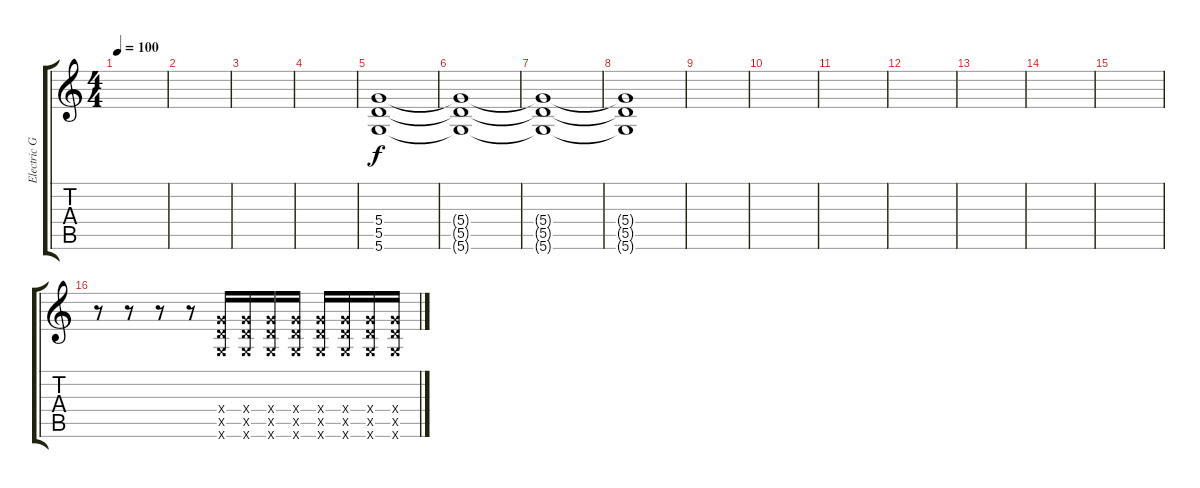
\track ("Electric Guitar 2" "Electric G") {instrument distortionguitar}
\staff {score tabs}
\tuning (E4 B3 G3 D3 A2 D2) {hide}
\ts (4 4)
\tempo 100
\clef g2
\ks c
|
|
|
|
(5.4 5.5 5.6).1 |
(5.4{t} 5.5{t} 5.6{t}).1{dy f} |
(5.4{t} 5.5{t} 5.6{t}).1 |
(5.4{t} 5.5{t} 5.6{t}).1 |
|
|
|
|
|
|
|
r.8 r.8 r.8 r.8 (5.4{x} 5.5{x} 5.6{x}).16 (5.4{x} 5.5{x} 5.6{x}).16 (5.4{x} 5.5{x} 5.6{x}).16 (5.4{x} 5.5{x} 5.6{x}).16 (5.4{x} 5.5{x} 5.6{x}).16 (5.4{x} 5.5{x} 5.6{x}).16 (5.4{x} 5.5{x} 5.6{x}).16 (5.4{x} 5.5{x} 5.6{x}).16
